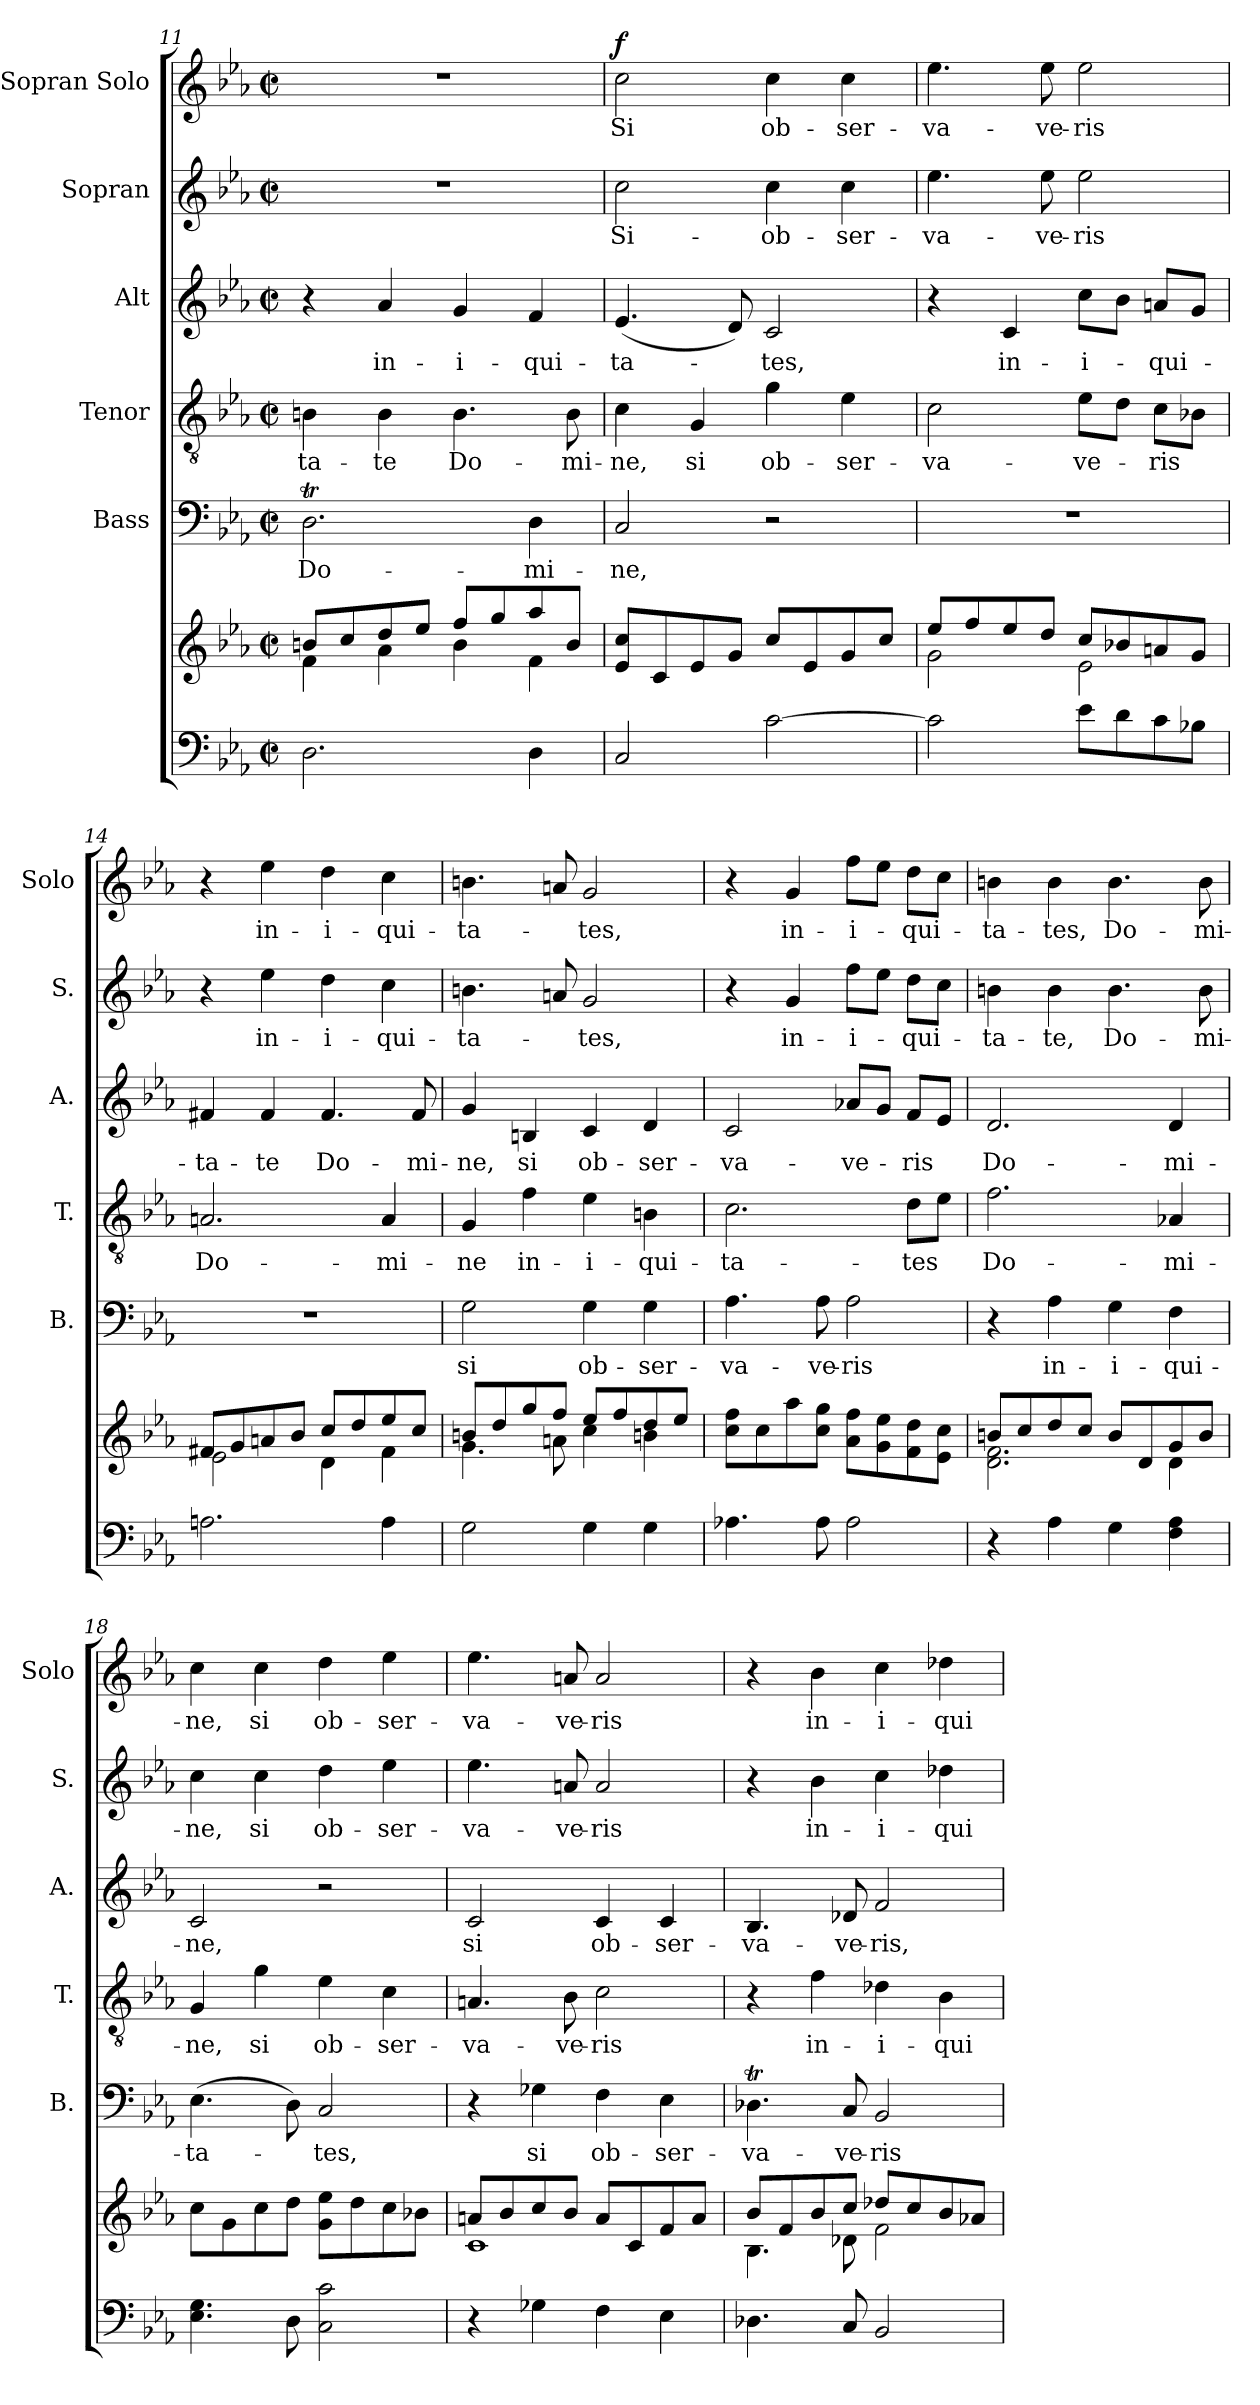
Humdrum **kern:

**kern	**kern	**kern	**text	**kern	**text	**kern	**text	**kern	**text	**kern	**text	**dynam
*part6	*part6	*part5	*part5	*part4	*part4	*part3	*part3	*part2	*part2	*part1	*part1	*part1
*staff7	*staff6	*staff5	*staff5	*staff4	*staff4	*staff3	*staff3	*staff2	*staff2	*staff1	*staff1	*staff1
*	*	*I"Bass	*	*I"Tenor	*	*I"Alt	*	*I"Sopran	*	*I"Sopran Solo	*	*
*	*	*I'B.	*	*I'T.	*	*I'A.	*	*I'S.	*	*I'Solo	*	*
!!LO:PB:g=z
*clefF4	*clefG2	*clefF4	*	*clefGv2	*	*clefG2	*	*clefG2	*	*clefG2	*	*
*k[b-e-a-]	*k[b-e-a-]	*k[b-e-a-]	*	*k[b-e-a-]	*	*k[b-e-a-]	*	*k[b-e-a-]	*	*k[b-e-a-]	*	*
*E-:	*E-:	*E-:	*	*E-:	*	*E-:	*	*E-:	*	*E-:	*	*
*M2/2	*M2/2	*M2/2	*	*M2/2	*	*M2/2	*	*M2/2	*	*M2/2	*	*
*met(c|)	*met(c|)	*met(c|)	*	*met(c|)	*	*met(c|)	*	*met(c|)	*	*met(c|)	*	*
=11	=11	=11	=11	=11	=11	=11	=11	=11	=11	=11	=11	=11
*	*^	*	*	*	*	*	*	*	*	*	*	*
!	!	!	!	!LO:LY:b	!	!LO:LY:b	!	!	!	!	!	!	!
2.D\	8bn/L	4f\	2.Dt\	Do-	4Bn\	-ta-	4r	.	1r	.	1r	.	.
.	8cc/	.	.	.	.	.	.	.	.	.	.	.	.
!	!	!	!	!	!	!LO:LY:b	!	!LO:LY:b	!	!	!	!	!
.	8dd/	4a-\	.	.	4B\	-te	4a-/	in-	.	.	.	.	.
.	8ee-/J	.	.	.	.	.	.	.	.	.	.	.	.
!	!	!	!	!	!	!LO:LY:b	!	!LO:LY:b	!	!	!	!	!
.	8ff/L	4b\	.	.	4.B\	Do-	4g/	-i-	.	.	.	.	.
.	8gg/	.	.	.	.	.	.	.	.	.	.	.	.
!	!	!	!	!LO:LY:b	!	!	!	!LO:LY:b	!	!	!	!	!
4D\	8aa-/	4f\	4D\	-mi-	.	.	4f/	-qui-	.	.	.	.	.
!	!	!	!	!	!	!LO:LY:b	!	!	!	!	!	!	!
.	8b/J	.	.	.	8B\	-mi-	.	.	.	.	.	.	.
*	*v	*v	*	*	*	*	*	*	*	*	*	*	*
=12	=12	=12	=12	=12	=12	=12	=12	=12	=12	=12	=12	=12
!	!	!	!LO:LY:b	!	!LO:LY:b	!	!LO:LY:b	!	!LO:LY:b	!	!LO:LY:b	!LO:DY:a
2C/	8e-/ 8cc/L	2C/	-ne,	4c\	-ne,	(<4.e-/	-ta-	2cc\	Si-	2cc\	Si	f
.	8c/	.	.	.	.	.	.	.	.	.	.	.
!	!	!	!	!	!LO:LY:b	!	!	!	!	!	!	!
.	8e-/	.	.	4G/	si	.	.	.	.	.	.	.
.	8g/J	.	.	.	.	8d/)	.	.	.	.	.	.
!	!	!	!	!	!LO:LY:b	!	!LO:LY:b	!	!LO:LY:b	!	!LO:LY:b	!
[2c\	8cc/L	2r	.	4g\	ob-	2c/	-tes,	4cc\	-ob-	4cc\	ob-	.
.	8e-/	.	.	.	.	.	.	.	.	.	.	.
!	!	!	!	!	!LO:LY:b	!	!	!	!LO:LY:b	!	!LO:LY:b	!
.	8g/	.	.	4e-\	-ser-	.	.	4cc\	-ser-	4cc\	-ser-	.
.	8cc/J	.	.	.	.	.	.	.	.	.	.	.
=13	=13	=13	=13	=13	=13	=13	=13	=13	=13	=13	=13	=13
*	*^	*	*	*	*	*	*	*	*	*	*	*
!	!	!	!	!	!	!LO:LY:b	!	!	!	!LO:LY:b	!	!LO:LY:b	!
2c\]	8ee-/L	2g\	1r	.	2c\	-va-	4r	.	4.ee-\	-va-	4.ee-\	-va-	.
.	8ff/	.	.	.	.	.	.	.	.	.	.	.	.
!	!	!	!	!	!	!	!	!LO:LY:b	!	!	!	!	!
.	8ee-/	.	.	.	.	.	4c/	in-	.	.	.	.	.
!	!	!	!	!	!	!	!	!	!	!LO:LY:b	!	!LO:LY:b	!
.	8dd/J	.	.	.	.	.	.	.	8ee-\	-ve-	8ee-\	-ve-	.
!	!	!	!	!	!	!LO:LY:b	!	!LO:LY:b	!	!LO:LY:b	!	!LO:LY:b	!
8e-\L	8cc/L	2e-\	.	.	8e-\L	-ve-	8cc\L	-i-	2ee-\	-ris	2ee-\	-ris	.
8d\	8b-X/	.	.	.	8d\J	.	8b-\J	.	.	.	.	.	.
!	!	!	!	!	!	!LO:LY:b	!	!LO:LY:b	!	!	!	!	!
8c\	8an/	.	.	.	8c\L	-ris	8an/L	-qui-	.	.	.	.	.
8B-X\J	8g/J	.	.	.	8B-X\J	.	8g/J	.	.	.	.	.	.
=14	=14	=14	=14	=14	=14	=14	=14	=14	=14	=14	=14	=14	=14
!	!	!	!	!	!	!LO:LY:b	!	!LO:LY:b	!	!	!	!	!
2.An\	8f#X/L	2e-\	1r	.	2.An/	Do-	4f#X/	-ta-	4r	.	4r	.	.
.	8g/	.	.	.	.	.	.	.	.	.	.	.	.
!	!	!	!	!	!	!	!	!LO:LY:b	!	!LO:LY:b	!	!LO:LY:b	!
.	8an/	.	.	.	.	.	4f#/	-te	4ee-\	in-	4ee-\	in-	.
.	8b-/J	.	.	.	.	.	.	.	.	.	.	.	.
!	!	!	!	!	!	!	!	!LO:LY:b	!	!LO:LY:b	!	!LO:LY:b	!
.	8cc/L	4d\	.	.	.	.	4.f#/	Do-	4dd\	-i-	4dd\	-i-	.
.	8dd/	.	.	.	.	.	.	.	.	.	.	.	.
!	!	!	!	!	!	!LO:LY:b	!	!	!	!LO:LY:b	!	!LO:LY:b	!
4A\	8ee-/	4f#\	.	.	4A/	-mi-	.	.	4cc\	-qui-	4cc\	-qui-	.
!	!	!	!	!	!	!	!	!LO:LY:b	!	!	!	!	!
.	8cc/J	.	.	.	.	.	8f#/	-mi-	.	.	.	.	.
=15	=15	=15	=15	=15	=15	=15	=15	=15	=15	=15	=15	=15	=15
!	!	!	!	!LO:LY:b	!	!LO:LY:b	!	!LO:LY:b	!	!LO:LY:b	!	!LO:LY:b	!
2G\	8bn/L	4.g\	2G\	si	4G/	-ne	4g/	-ne,	4.bn\	-ta-	4.bn\	-ta-	.
.	8dd/	.	.	.	.	.	.	.	.	.	.	.	.
!	!	!	!	!	!	!LO:LY:b	!	!LO:LY:b	!	!	!	!	!
.	8gg/	.	.	.	4f\	in-	4Bn/	si	.	.	.	.	.
.	8ff/J	8an\	.	.	.	.	.	.	8an/	.	8an/	.	.
!	!	!	!	!LO:LY:b	!	!LO:LY:b	!	!LO:LY:b	!	!LO:LY:b	!	!LO:LY:b	!
4G\	8ee-/L	4cc\	4G\	ob-	4e-\	-i-	4c/	ob-	2g/	-tes,	2g/	-tes,	.
.	8ff/	.	.	.	.	.	.	.	.	.	.	.	.
!	!	!	!	!LO:LY:b	!	!LO:LY:b	!	!LO:LY:b	!	!	!	!	!
4G\	8dd/	4bn\	4G\	-ser-	4Bn\	-qui-	4d/	-ser-	.	.	.	.	.
.	8ee-/J	.	.	.	.	.	.	.	.	.	.	.	.
*	*v	*v	*	*	*	*	*	*	*	*	*	*	*
!!LO:LB:g=z
=16	=16	=16	=16	=16	=16	=16	=16	=16	=16	=16	=16	=16
!	!	!	!LO:LY:b	!	!LO:LY:b	!	!LO:LY:b	!	!	!	!	!
4.A-X\	8cc\ 8ff\L	4.A-\	-va-	2.c\	-ta-	2c/	-va-	4r	.	4r	.	.
.	8cc\	.	.	.	.	.	.	.	.	.	.	.
!	!	!	!	!	!	!	!	!	!LO:LY:b	!	!LO:LY:b	!
.	8aa-\	.	.	.	.	.	.	4g/	in-	4g/	in-	.
!	!	!	!LO:LY:b	!	!	!	!	!	!	!	!	!
8A-\	8cc\ 8gg\J	8A-\	-ve-	.	.	.	.	.	.	.	.	.
!	!	!	!LO:LY:b	!	!	!	!LO:LY:b	!	!LO:LY:b	!	!LO:LY:b	!
2A-\	8a-\ 8ff\L	2A-\	-ris	.	.	8a-X/L	-ve-	8ff\L	-i-	8ff\L	-i-	.
.	8g\ 8ee-\	.	.	.	.	8g/J	.	8ee-\J	.	8ee-\J	.	.
!	!	!	!	!	!LO:LY:b	!	!LO:LY:b	!	!LO:LY:b	!	!LO:LY:b	!
.	8f\ 8dd\	.	.	8d\L	-tes	8f/L	-ris	8dd\L	-qui-	8dd\L	-qui-	.
.	8e-\ 8cc\J	.	.	8e-\J	.	8e-/J	.	8cc\J	.	8cc\J	.	.
=17	=17	=17	=17	=17	=17	=17	=17	=17	=17	=17	=17	=17
*	*^	*	*	*	*	*	*	*	*	*	*	*
!	!	!	!	!	!	!LO:LY:b	!	!LO:LY:b	!	!LO:LY:b	!	!LO:LY:b	!
4r	8bn/L	2.d\ 2.f\	4r	.	2.f\	Do-	2.d/	Do-	4bn\	-ta-	4bn\	-ta-	.
.	8cc/	.	.	.	.	.	.	.	.	.	.	.	.
!	!	!	!	!LO:LY:b	!	!	!	!	!	!LO:LY:b	!	!LO:LY:b	!
4A-\	8dd/	.	4A-\	in-	.	.	.	.	4b\	-te,	4b\	-tes,	.
.	8cc/J	.	.	.	.	.	.	.	.	.	.	.	.
!	!	!	!	!LO:LY:b	!	!	!	!	!	!LO:LY:b	!	!LO:LY:b	!
4G\	8b/L	.	4G\	-i-	.	.	.	.	4.b\	Do-	4.b\	Do-	.
.	8d/	.	.	.	.	.	.	.	.	.	.	.	.
!	!	!	!	!LO:LY:b	!	!LO:LY:b	!	!LO:LY:b	!	!	!	!	!
4F\ 4A-\	8g/	4d\	4F\	-qui-	4A-X/	-mi-	4d/	-mi-	.	.	.	.	.
!	!	!	!	!	!	!	!	!	!	!LO:LY:b	!	!LO:LY:b	!
.	8b/J	.	.	.	.	.	.	.	8b\	-mi-	8b\	-mi-	.
*	*v	*v	*	*	*	*	*	*	*	*	*	*	*
=18	=18	=18	=18	=18	=18	=18	=18	=18	=18	=18	=18	=18
!	!	!	!LO:LY:b	!	!LO:LY:b	!	!LO:LY:b	!	!LO:LY:b	!	!LO:LY:b	!
4.E-\ 4.G\	8cc\L	(>4.E-\	-ta-	4G/	-ne,	2c/	-ne,	4cc\	-ne,	4cc\	-ne,	.
.	8g\	.	.	.	.	.	.	.	.	.	.	.
!	!	!	!	!	!LO:LY:b	!	!	!	!LO:LY:b	!	!LO:LY:b	!
.	8cc\	.	.	4g\	si	.	.	4cc\	si	4cc\	si	.
8D\	8dd\J	8D\)	.	.	.	.	.	.	.	.	.	.
!	!	!	!LO:LY:b	!	!LO:LY:b	!	!	!	!LO:LY:b	!	!LO:LY:b	!
2C\ 2c\	8g\ 8ee-\L	2C/	-tes,	4e-\	ob-	2r	.	4dd\	ob-	4dd\	ob-	.
.	8dd\	.	.	.	.	.	.	.	.	.	.	.
!	!	!	!	!	!LO:LY:b	!	!	!	!LO:LY:b	!	!LO:LY:b	!
.	8cc\	.	.	4c\	-ser-	.	.	4ee-\	-ser-	4ee-\	-ser-	.
.	8b-X\J	.	.	.	.	.	.	.	.	.	.	.
=19	=19	=19	=19	=19	=19	=19	=19	=19	=19	=19	=19	=19
*	*^	*	*	*	*	*	*	*	*	*	*	*
!	!	!	!	!	!	!LO:LY:b	!	!LO:LY:b	!	!LO:LY:b	!	!LO:LY:b	!
4r	8an/L	1c	4r	.	4.An/	-va-	2c/	si	4.ee-\	-va-	4.ee-\	-va-	.
.	8b-/	.	.	.	.	.	.	.	.	.	.	.	.
!	!	!	!	!LO:LY:b	!	!	!	!	!	!	!	!	!
4G-X\	8cc/	.	4G-X\	si	.	.	.	.	.	.	.	.	.
!	!	!	!	!	!	!LO:LY:b	!	!	!	!LO:LY:b	!	!LO:LY:b	!
.	8b-/J	.	.	.	8B-\	-ve-	.	.	8an/	-ve-	8an/	-ve-	.
!	!	!	!	!LO:LY:b	!	!LO:LY:b	!	!LO:LY:b	!	!LO:LY:b	!	!LO:LY:b	!
4F\	8a/L	.	4F\	ob-	2c\	-ris	4c/	ob-	2a/	-ris	2a/	-ris	.
.	8c/	.	.	.	.	.	.	.	.	.	.	.	.
!	!	!	!	!LO:LY:b	!	!	!	!LO:LY:b	!	!	!	!	!
4E-\	8f/	.	4E-\	-ser-	.	.	4c/	-ser-	.	.	.	.	.
.	8a/J	.	.	.	.	.	.	.	.	.	.	.	.
=20	=20	=20	=20	=20	=20	=20	=20	=20	=20	=20	=20	=20	=20
!	!	!	!	!LO:LY:b	!	!	!	!LO:LY:b	!	!	!	!	!
4.D-X\	8b-/L	4.B-\	4.D-XT\	-va-	4r	.	4.B-/	-va-	4r	.	4r	.	.
.	8f/	.	.	.	.	.	.	.	.	.	.	.	.
!	!	!	!	!	!	!LO:LY:b	!	!	!	!LO:LY:b	!	!LO:LY:b	!
.	8b-/	.	.	.	4f\	in-	.	.	4b-\	in-	4b-\	in-	.
!	!	!	!	!LO:LY:b	!	!	!	!LO:LY:b	!	!	!	!	!
8C/	8cc/J	8d-X\	8C/	-ve-	.	.	8d-X/	-ve-	.	.	.	.	.
!	!	!	!	!LO:LY:b	!	!LO:LY:b	!	!LO:LY:b	!	!LO:LY:b	!	!LO:LY:b	!
2BB-/	8dd-X/L	2f\	2BB-/	-ris	4d-X\	-i-	2f/	-ris,	4cc\	-i-	4cc\	-i-	.
.	8cc/	.	.	.	.	.	.	.	.	.	.	.	.
!	!	!	!	!	!	!LO:LY:b	!	!	!	!LO:LY:b	!	!LO:LY:b	!
.	8b-/	.	.	.	4B-\	-qui-	.	.	4dd-X\	-qui-	4dd-X\	-qui-	.
.	8a-X/J	.	.	.	.	.	.	.	.	.	.	.	.
*	*v	*v	*	*	*	*	*	*	*	*	*	*	*
=	=	=	=	=	=	=	=	=	=	=	=	=
*-	*-	*-	*-	*-	*-	*-	*-	*-	*-	*-	*-	*-
